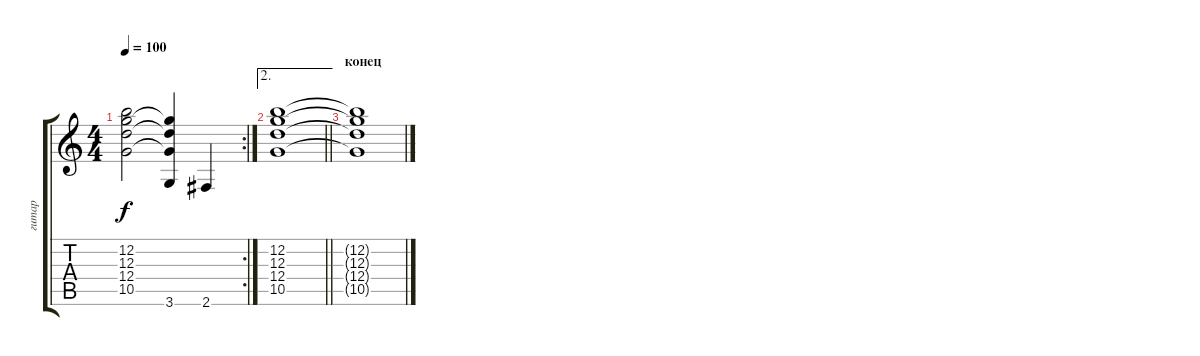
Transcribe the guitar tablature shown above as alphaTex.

\track ("гитар" "гитар") {instrument overdrivenguitar}
\staff {score tabs}
\tuning (E4 B3 G3 D3 A2 E2) {hide}
\rc 2
\ts (4 4)
\tempo 100
\clef g2
\ks c
(12.2{t} 12.3{t} 12.4{t} 10.5{t}).2{dy f} (12.3{t} 12.4{t} 10.5{t} 3.6).4 2.6.4 |
\ae 2
\barLineRight lightlight
(12.2 12.3 12.4 10.5).1 |
\section ("" "конец")
(12.2{t} 12.3{t} 12.4{t} 10.5{t}).1
